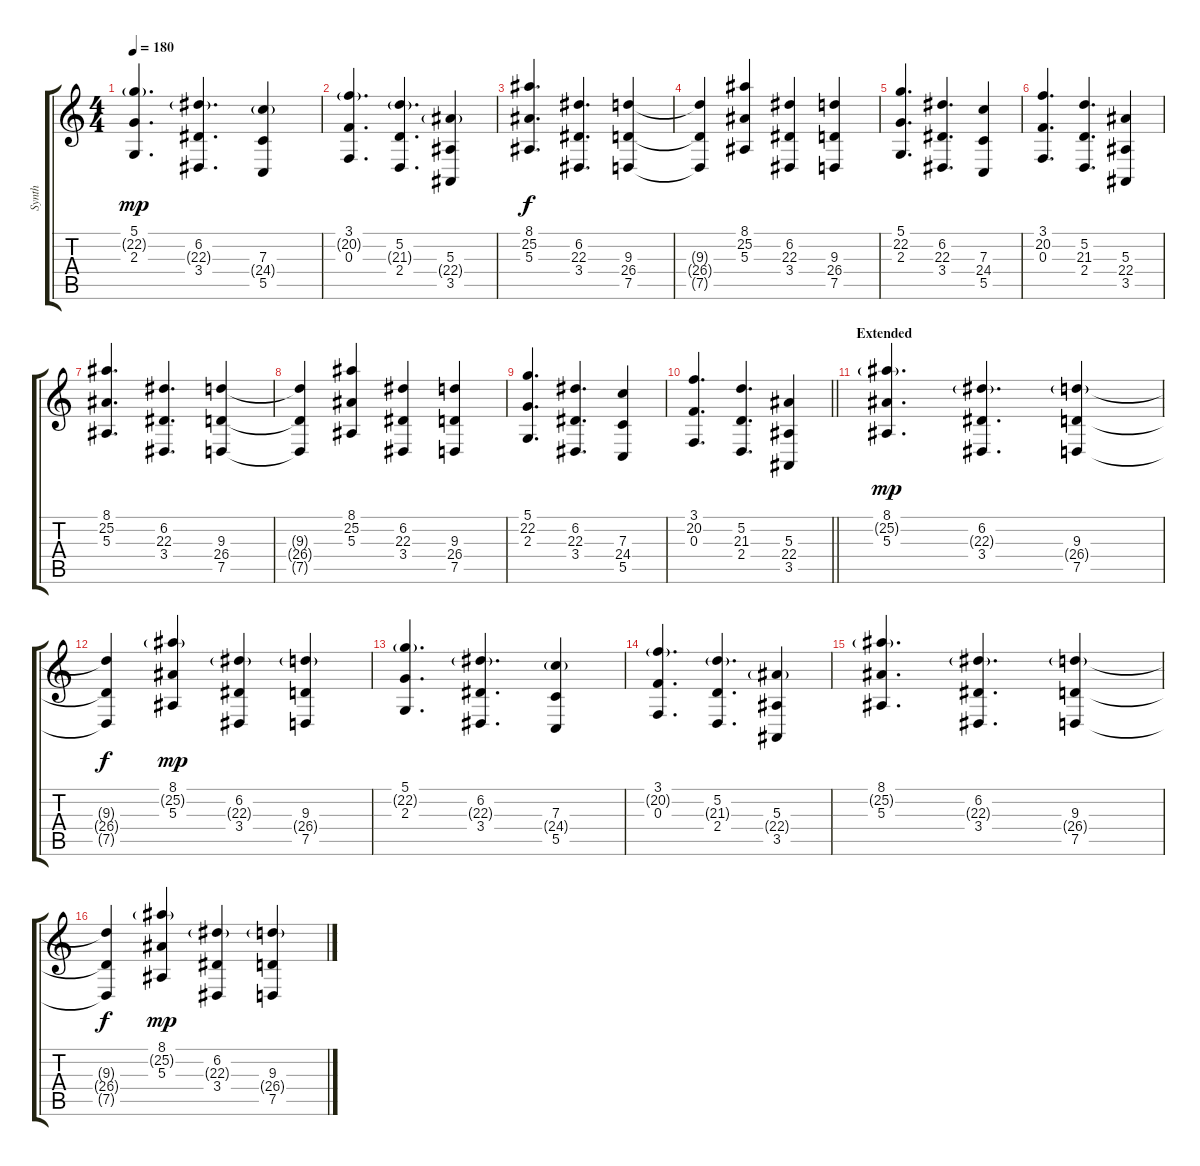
\track ("Synth" "Synth") {mute instrument lead2sawtooth}
\staff {score tabs}
\tuning (D4 A3 F3 C3 G2 C2) {hide}
\ts (4 4)
\tempo 180
\clef g2
\ks c
(5.1 22.2{g} 2.3).4{d dy mp} (6.2 22.3{g} 3.4).4{d} (7.3 24.4{g} 5.5).4 |
(3.1 20.2{g} 0.3).4{d} (5.2 21.3{g} 2.4).4{d} (5.3 22.4{g} 3.5).4 |
(8.1 25.2 5.3).4{d dy f} (6.2 22.3 3.4).4{d} (9.3 26.4 7.5).4 |
(9.3{t} 26.4{t} 7.5{t}).4 (8.1 25.2 5.3).4 (6.2 22.3 3.4).4 (9.3 26.4 7.5).4 |
(5.1 22.2 2.3).4{d} (6.2 22.3 3.4).4{d} (7.3 24.4 5.5).4 |
(3.1 20.2 0.3).4{d} (5.2 21.3 2.4).4{d} (5.3 22.4 3.5).4 |
(8.1 25.2 5.3).4{d} (6.2 22.3 3.4).4{d} (9.3 26.4 7.5).4 |
(9.3{t} 26.4{t} 7.5{t}).4 (8.1 25.2 5.3).4 (6.2 22.3 3.4).4 (9.3 26.4 7.5).4 |
(5.1 22.2 2.3).4{d} (6.2 22.3 3.4).4{d} (7.3 24.4 5.5).4 |
\barLineRight lightlight
(3.1 20.2 0.3).4{d} (5.2 21.3 2.4).4{d} (5.3 22.4 3.5).4 |
\section ("" "Extended")
(8.1 25.2{g} 5.3).4{d dy mp} (6.2 22.3{g} 3.4).4{d} (9.3 26.4{g} 7.5).4 |
(9.3{t} 26.4{t} 7.5{t}).4{dy f} (8.1 25.2{g} 5.3).4{dy mp} (6.2 22.3{g} 3.4).4 (9.3 26.4{g} 7.5).4 |
(5.1 22.2{g} 2.3).4{d} (6.2 22.3{g} 3.4).4{d} (7.3 24.4{g} 5.5).4 |
(3.1 20.2{g} 0.3).4{d} (5.2 21.3{g} 2.4).4{d} (5.3 22.4{g} 3.5).4 |
(8.1 25.2{g} 5.3).4{d} (6.2 22.3{g} 3.4).4{d} (9.3 26.4{g} 7.5).4 |
(9.3{t} 26.4{t} 7.5{t}).4{dy f} (8.1 25.2{g} 5.3).4{dy mp} (6.2 22.3{g} 3.4).4 (9.3 26.4{g} 7.5).4
